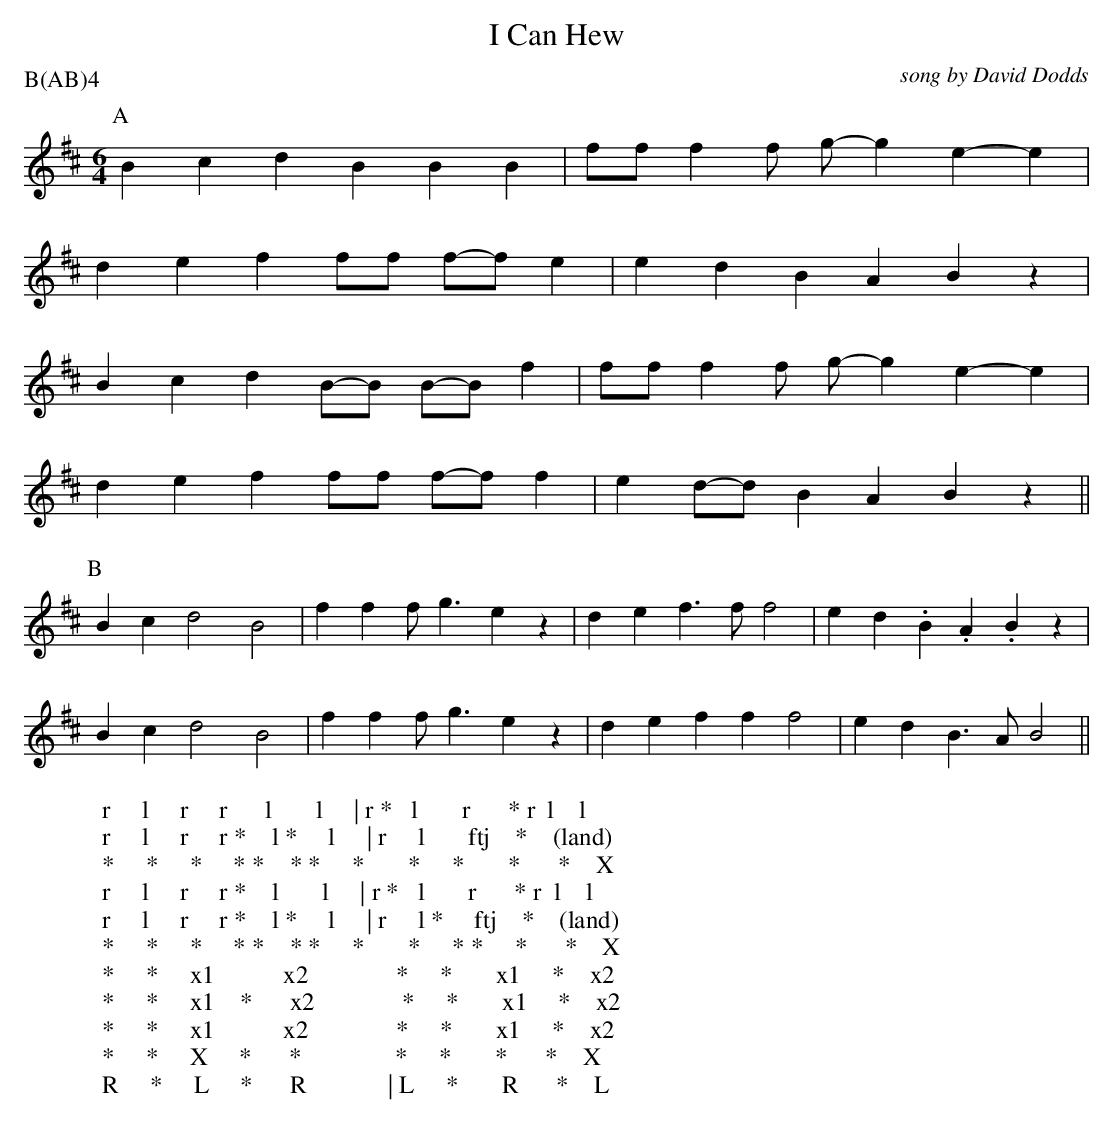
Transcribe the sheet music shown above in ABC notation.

X:1
T:I Can Hew
M:6/4
C:song by David Dodds
P:B(AB)4
K:D
L:1/8
P:A
B2    c2    d2    B2     B2      B2    | ff    f2      f      g-g2 e2-  e2 |
W:r     l     r     r      l       l     | r *   l       r      * r  l    l
d2    e2    f2    ff     f-f     e2    | e2    d2      B2     A2   B2   z2 |
W:r     l     r     r *    l *     l     | r     l       ftj    *    (land)
W:*     *     *     * *    * *     *       *     *       *      *    X
B2    c2    d2    B-B    B-B     f2    | ff    f2      f      g-g2 e2-  e2 |
W:r     l     r     r *    l       l     | r *   l       r      * r  l    l
d2    e2    f2    ff     f-f     f2    | e2    d-d     B2     A2   B2   z2 ||
W:r     l     r     r *    l *     l     | r     l *     ftj    *    (land)
W:*     *     *     * *    * *     *       *     * *     *      *    X
P:B
B2    c2    d4           B4            | f2    f2      f      g3   e2   z2 |\
W:*     *     x1           x2              *     *       x1     *    x2
d2    e2    f3    f      f4            | e2    d2     .B2    .A2  .B2   z2 |
W:*     *     x1    *      x2              *     *       x1     *    x2
B2    c2    d4           B4            | f2    f2      f      g3   e2   z2 |\
W:*     *     x1           x2              *     *       x1     *    x2
d2    e2    f2    f2     f4            | e2    d2      B3     A    B4      ||
W:*     *     X     *      *               *     *       *      *    X
W:R     *     L     *      R             | L     *       R      *    L
